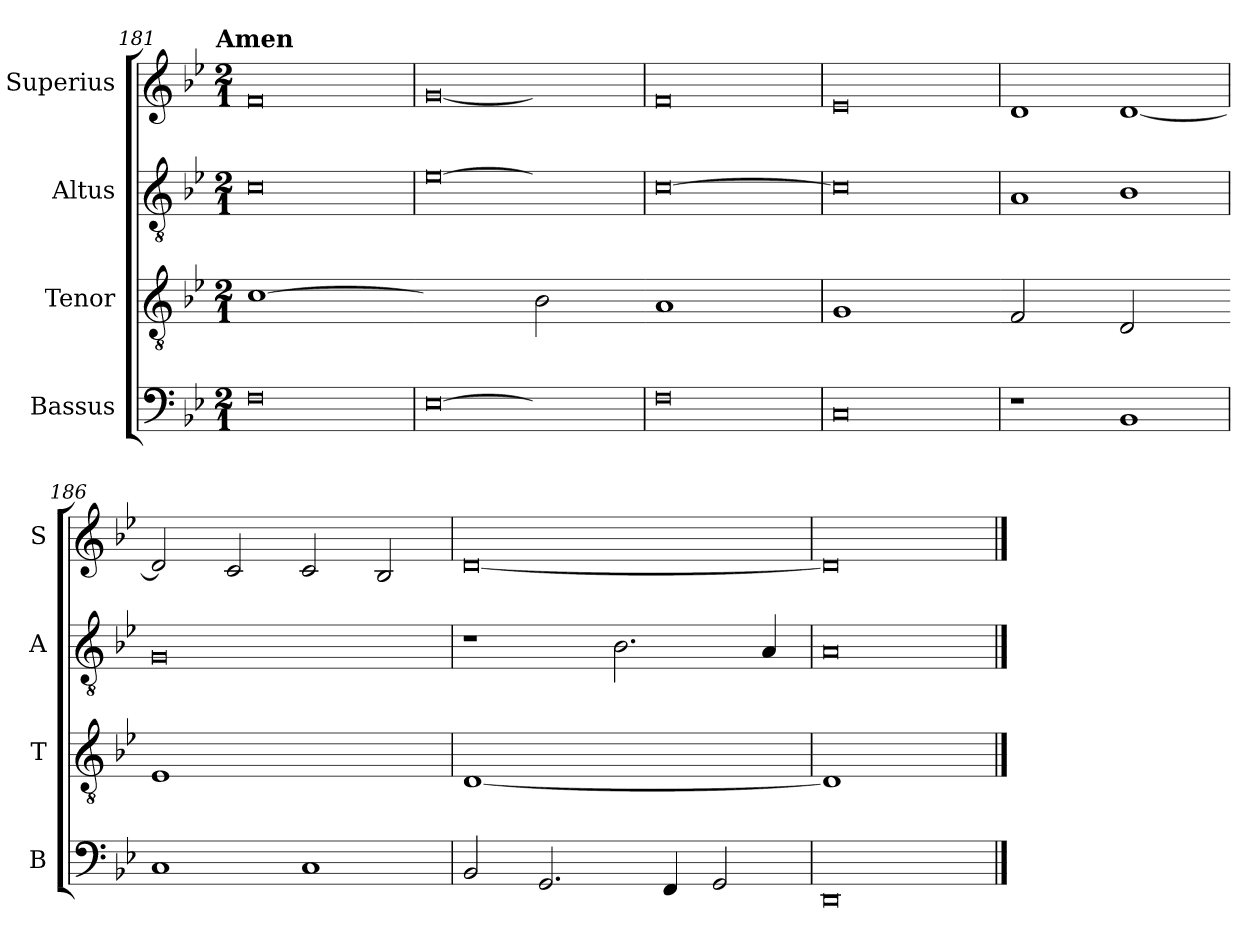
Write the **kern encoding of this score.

**kern	**kern	**kern	**kern
*part4	*part3	*part2	*part1
*staff4	*staff3	*staff2	*staff1
*I"Bassus	*I"Tenor	*I"Altus	*I"Superius
*I'B	*I'T	*I'A	*I'S
!!LO:LB:g=z
*clefF4	*clefGv2	*clefGv2	*clefG2
*k[b-e-]	*k[b-e-]	*k[b-e-]	*k[b-e-]
!!LO:TX:omd:t=Amen
*M2/1	*M2/1	*M2/1	*M2/1
=181	=181	=181	=181
!	!LO:N:vis=1	!	!
0F	[0c	0c	0f
=182	=182-	=182	=182
!LO:N:vis=0	!LO:N:vis=2	!LO:N:vis=0	!LO:N:vis=0
[1E-	1cyy]	[1e-	[1g
!	!LO:N:vis=2	!	!
1E-yy]	1B-	1e-yy]	1gyy]
=183	=183-	=183	=183
!	!LO:N:vis=1	!	!
0F	0A	[0c	0f
=184	=184	=184	=184
!	!LO:N:vis=1	!	!
0C	0G	0c]	0e-
=185	=185-	=185	=185
!	!LO:N:vis=2	!	!
1r	1F	1A	1d
!	!LO:N:vis=2	!	!
1BB-	1D	1B-	[1d
=186	=186-	=186	=186
!	!LO:N:vis=1	!	!
1C	0E-	0G	2d/]
.	.	.	2c/
1C	.	.	2c/
.	.	.	2B-/
=187	=187	=187	=187
!	!LO:N:vis=1	!	!
2BB-/	[0D	1r	[0d
2.GG/	.	.	.
.	.	2.B-\	.
4FF/	.	.	.
2GG/	.	.	.
.	.	4A/	.
=188	=188	=188	=188
!	!LO:N:vis=1	!	!
0DD	0D]	0A	0d]
==	==	==	==
*-	*-	*-	*-
